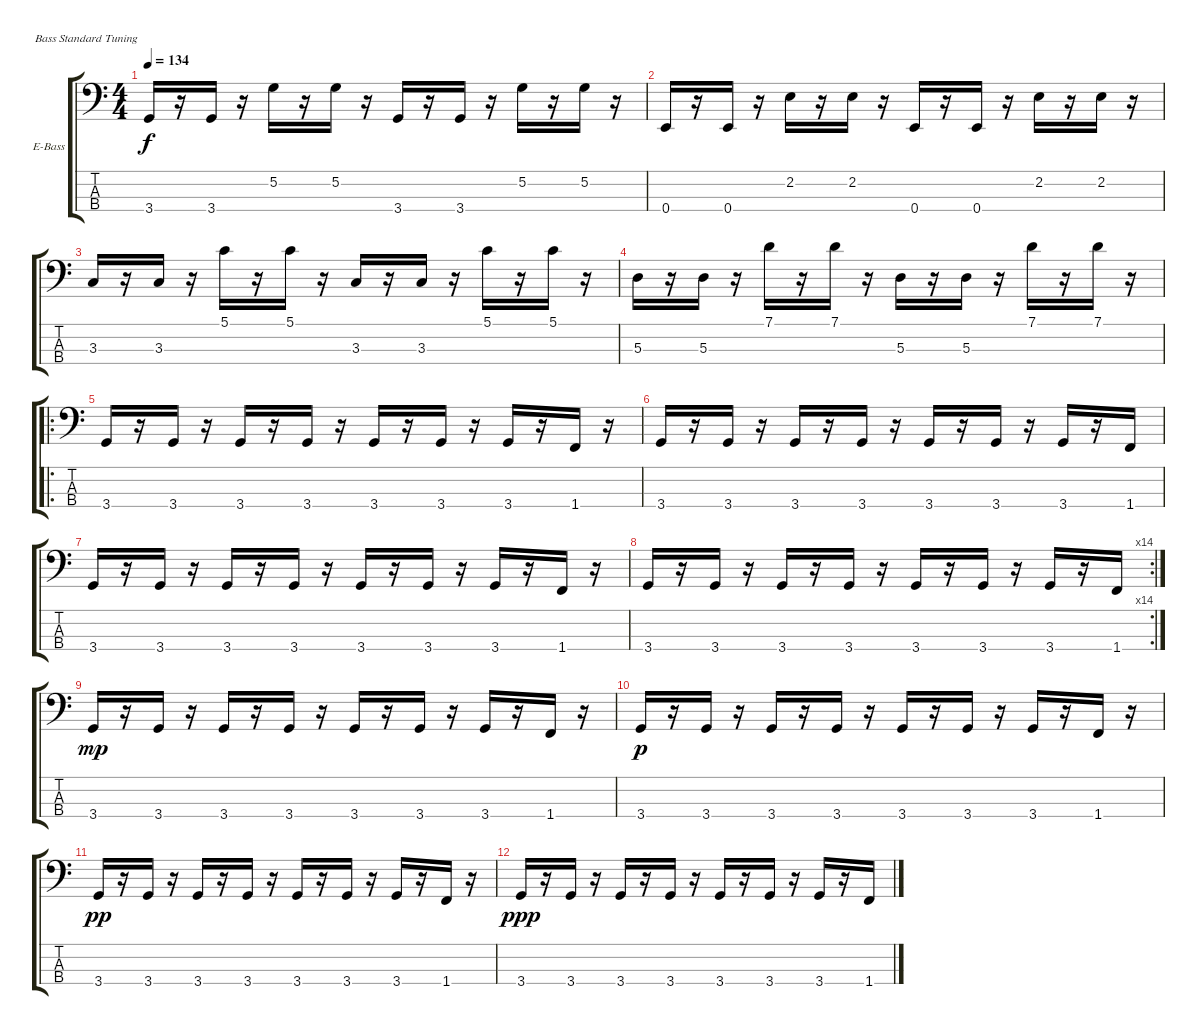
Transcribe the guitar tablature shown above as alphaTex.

\defaultSystemsLayout 4
\bracketExtendMode groupsimilarinstruments
\firstSystemTrackNameOrientation horizontal
\otherSystemsTrackNameOrientation horizontal
\track ("Тихомиров-Басс" "E-Bass") {instrument electricbassfinger}
\staff {score tabs}
\tuning (G2 D2 A1 E1)
\ts (4 4)
\tempo 134
\clef f4
\scale
0.333333
\ks c
3.4.16{dy f} r.16 3.4.16 r.16 5.2.16 r.16 5.2.16 r.16 3.4.16 r.16 3.4.16 r.16 5.2.16 r.16 5.2.16 r.16 |
\scale
0.333333 0.4.16 r.16 0.4.16 r.16 2.2.16 r.16 2.2.16 r.16 0.4.16 r.16 0.4.16 r.16 2.2.16 r.16 2.2.16 r.16 |
\scale
0.313131 3.3.16 r.16 3.3.16 r.16 5.1.16 r.16 5.1.16 r.16 3.3.16 r.16 3.3.16 r.16 5.1.16 r.16 5.1.16 r.16 |
\scale
0.313131 5.3.16 r.16 5.3.16 r.16 7.1.16 r.16 7.1.16 r.16 5.3.16 r.16 5.3.16 r.16 7.1.16 r.16 7.1.16 r.16 |
\ro
\scale
0.373737 3.4.16 r.16 3.4.16 r.16 3.4.16 r.16 3.4.16 r.16 3.4.16 r.16 3.4.16 r.16 3.4.16 r.16 1.4.16 r.16 |
\scale
0.322917 3.4.16 r.16 3.4.16 r.16 3.4.16 r.16 3.4.16 r.16 3.4.16 r.16 3.4.16 r.16 3.4.16 r.16 1.4.16 |
\scale
0.322917 3.4.16 r.16 3.4.16 r.16 3.4.16 r.16 3.4.16 r.16 3.4.16 r.16 3.4.16 r.16 3.4.16 r.16 1.4.16 r.16 |
\rc 14
\scale
0.354167 3.4.16 r.16 3.4.16 r.16 3.4.16 r.16 3.4.16 r.16 3.4.16 r.16 3.4.16 r.16 3.4.16 r.16 1.4.16 |
\scale
0.333333 3.4.16{dy mp} r.16 3.4.16 r.16 3.4.16 r.16 3.4.16 r.16 3.4.16 r.16 3.4.16 r.16 3.4.16 r.16 1.4.16 r.16 |
\scale
0.333333 3.4.16{dy p} r.16 3.4.16 r.16 3.4.16 r.16 3.4.16 r.16 3.4.16 r.16 3.4.16 r.16 3.4.16 r.16 1.4.16 r.16 |
\scale
0.333333 3.4.16{dy pp} r.16 3.4.16 r.16 3.4.16 r.16 3.4.16 r.16 3.4.16 r.16 3.4.16 r.16 3.4.16 r.16 1.4.16 r.16 |
3.4.16{dy ppp} r.16 3.4.16 r.16 3.4.16 r.16 3.4.16 r.16 3.4.16 r.16 3.4.16 r.16 3.4.16 r.16 1.4.16
